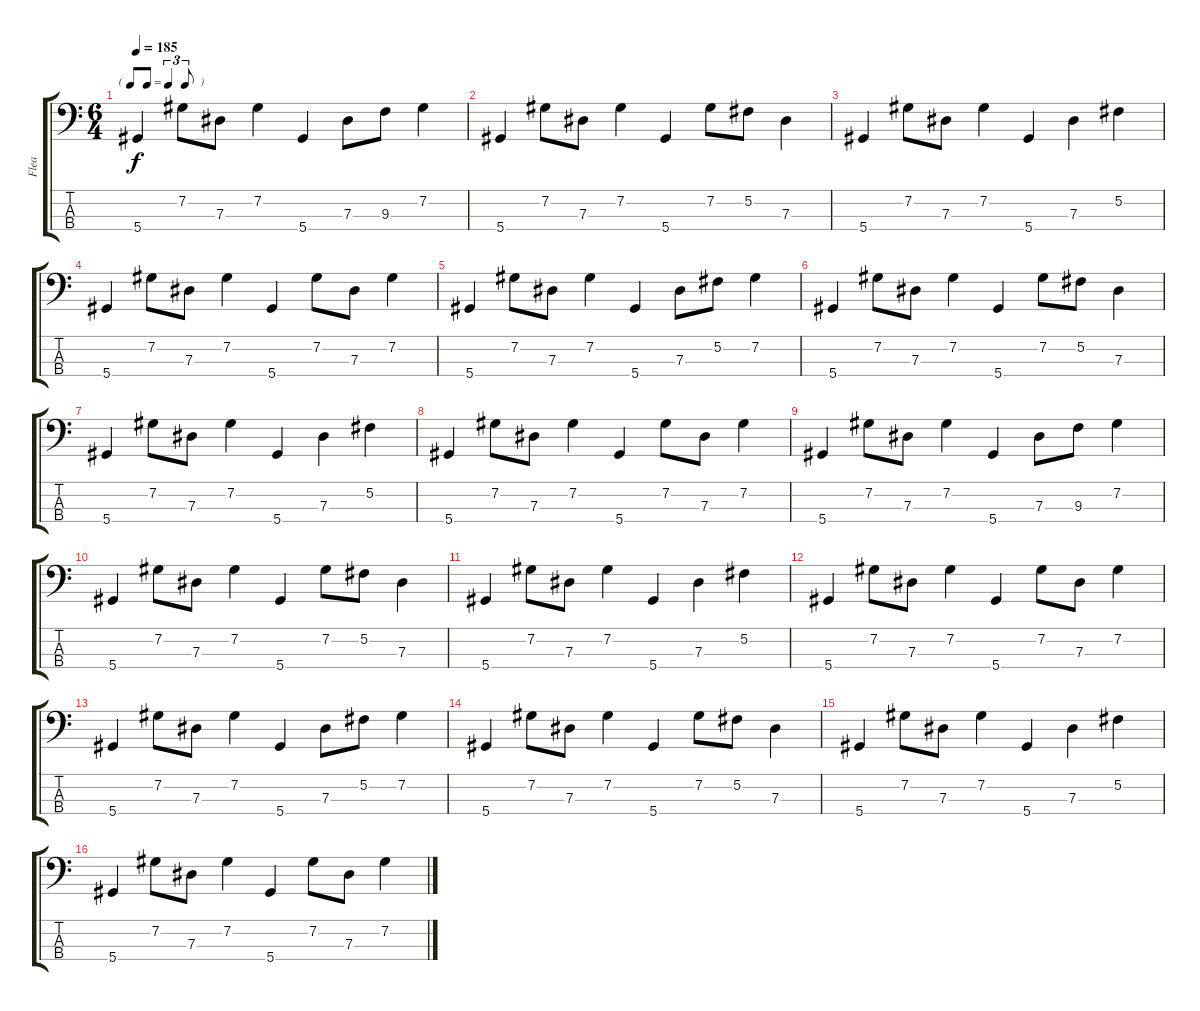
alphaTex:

\track ("Flea" "Flea") {instrument electricbassfinger}
\staff {score tabs}
\tuning (Gb2 Db2 Ab1 Eb1) {hide}
\ts (6 4)
\tf triplet8th
\tempo 185
\clef f4
\ks c
5.4.4{dy f instrument electricbassfinger} 7.2.8 7.3.8 7.2.4 5.4.4 7.3.8 9.3.8 7.2.4 |
5.4.4 7.2.8 7.3.8 7.2.4 5.4.4 7.2.8 5.2.8 7.3.4 |
5.4.4 7.2.8 7.3.8 7.2.4 5.4.4 7.3.4 5.2.4 |
5.4.4 7.2.8 7.3.8 7.2.4 5.4.4 7.2.8 7.3.8 7.2.4 |
5.4.4 7.2.8 7.3.8 7.2.4 5.4.4 7.3.8 5.2.8 7.2.4 |
5.4.4 7.2.8 7.3.8 7.2.4 5.4.4 7.2.8 5.2.8 7.3.4 |
5.4.4 7.2.8 7.3.8 7.2.4 5.4.4 7.3.4 5.2.4 |
5.4.4 7.2.8 7.3.8 7.2.4 5.4.4 7.2.8 7.3.8 7.2.4 |
5.4.4 7.2.8 7.3.8 7.2.4 5.4.4 7.3.8 9.3.8 7.2.4 |
5.4.4 7.2.8 7.3.8 7.2.4 5.4.4 7.2.8 5.2.8 7.3.4 |
5.4.4 7.2.8 7.3.8 7.2.4 5.4.4 7.3.4 5.2.4 |
5.4.4 7.2.8 7.3.8 7.2.4 5.4.4 7.2.8 7.3.8 7.2.4 |
5.4.4 7.2.8 7.3.8 7.2.4 5.4.4 7.3.8 5.2.8 7.2.4 |
5.4.4 7.2.8 7.3.8 7.2.4 5.4.4 7.2.8 5.2.8 7.3.4 |
5.4.4 7.2.8 7.3.8 7.2.4 5.4.4 7.3.4 5.2.4 |
5.4.4 7.2.8 7.3.8 7.2.4 5.4.4 7.2.8 7.3.8 7.2.4
